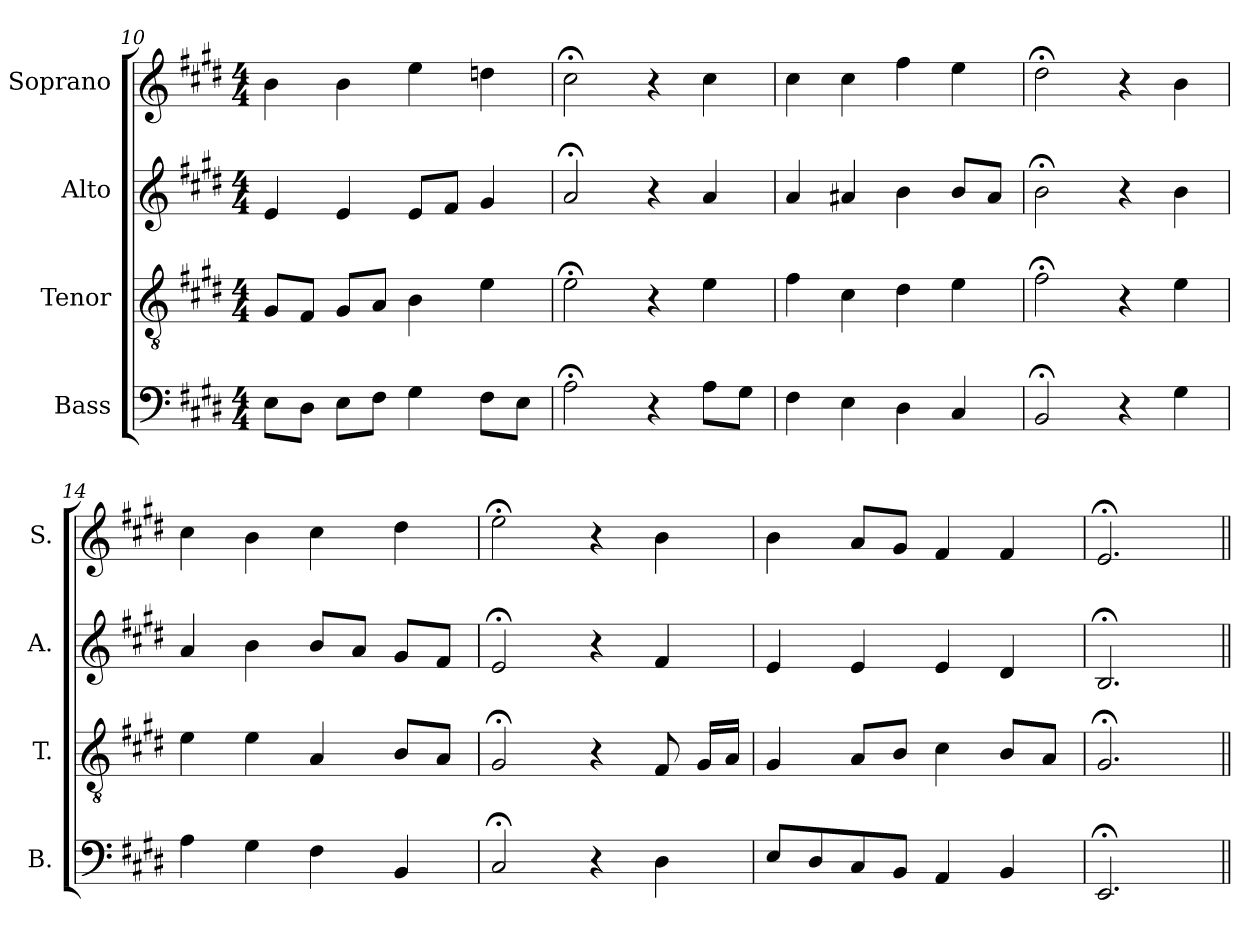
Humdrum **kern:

**kern	**kern	**kern	**kern
*part4	*part3	*part2	*part1
*staff4	*staff3	*staff2	*staff1
*I"Bass	*I"Tenor	*I"Alto	*I"Soprano
*I'B.	*I'T.	*I'A.	*I'S.
*clefF4	*clefGv2	*clefG2	*clefG2
*	*ITrd7c12	*	*
*k[f#c#g#d#]	*k[f#c#g#d#]	*k[f#c#g#d#]	*k[f#c#g#d#]
*E:	*E:	*E:	*E:
*M4/4	*M4/4	*M4/4	*M4/4
=10	=10	=10	=10
8E\L	8GG#/L	4e/	4b\
8D#\J	8FF#/J	.	.
8E\L	8GG#/L	4e/	4b\
8F#\J	8AA/J	.	.
4G#\	4BB\	8e/L	4ee\
.	.	8f#/J	.
8F#\L	4E\	4g#/	4ddn\
8E\J	.	.	.
!!LO:PB:g=z
=11	=11	=11	=11
2A;<\	2E;<\	2a;</	2cc#;<\
4r	4r	4r	4r
8A\L	4E\	4a/	4cc#\
8G#\J	.	.	.
=12	=12	=12	=12
4F#\	4F#\	4a/	4cc#\
4E\	4C#\	4a#X/	4cc#\
4D#\	4D#\	4b\	4ff#\
4C#/	4E\	8b/L	4ee\
.	.	8a#/J	.
=13	=13	=13	=13
2BB;</	2F#;<\	2b;<\	2dd#;<\
4r	4r	4r	4r
4G#\	4E\	4b\	4b\
=14	=14	=14	=14
4A\	4E\	4a/	4cc#\
4G#\	4E\	4b\	4b\
4F#\	4AA/	8b/L	4cc#\
.	.	8a/J	.
4BB/	8BB/L	8g#/L	4dd#\
.	8AA/J	8f#/J	.
!!LO:LB:g=z
=15	=15	=15	=15
2C#;</	2GG#;</	2e;</	2ee;<\
4r	4r	4r	4r
4D#\	8FF#/	4f#/	4b\
.	16GG#/LL	.	.
.	16AA/JJ	.	.
=16	=16	=16	=16
8E/L	4GG#/	4e/	4b\
8D#/	.	.	.
8C#/	8AA/L	4e/	8a/L
8BB/J	8BB/J	.	8g#/J
4AA/	4C#\	4e/	4f#/
4BB/	8BB/L	4d#/	4f#/
.	8AA/J	.	.
=17	=17	=17	=17
2.EE;</	2.GG#;</	2.B;</	2.e;</
=||	=||	=||	=||
*-	*-	*-	*-
